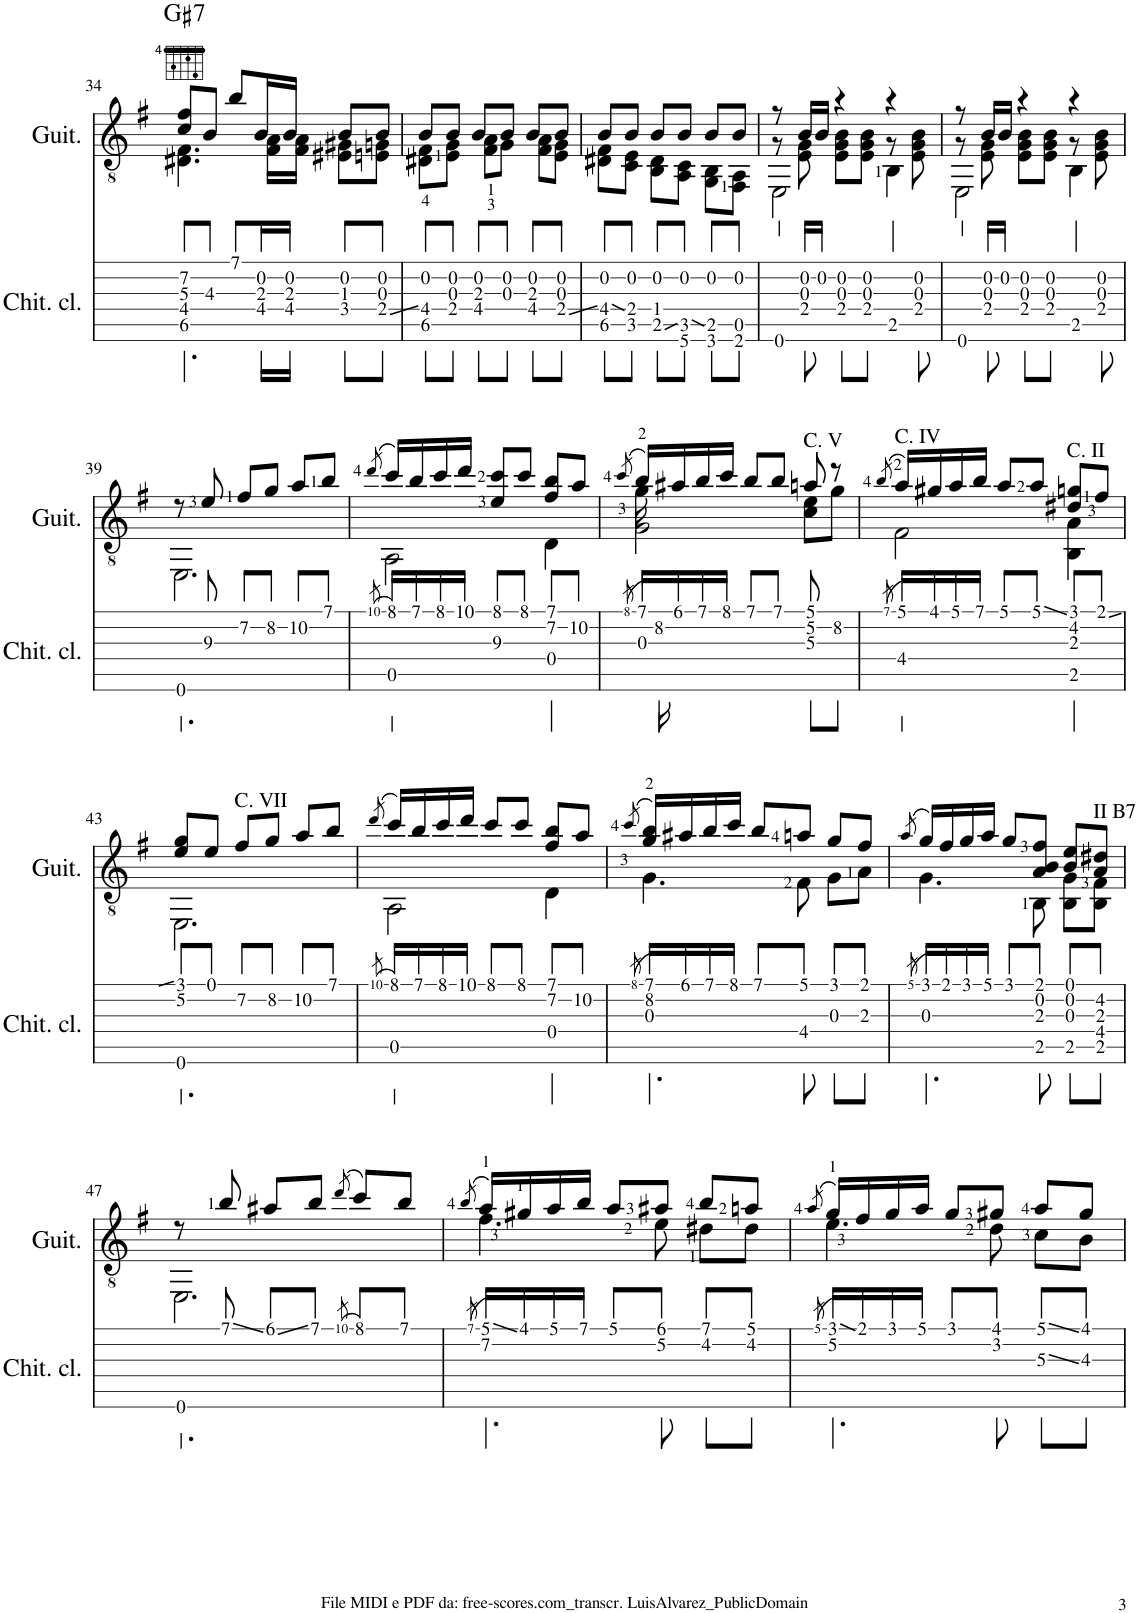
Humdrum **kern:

**kern	**kern	**harte
*part2	*part1	*part1
*staff2	*staff1	*
*I"Chitarra classica	*I"Guitar	*
*I'Chit. cl.	*I'Guit.	*
!!LO:PB:g=z
*	*clefGv2	*
*k[f#]	*k[f#]	*
*M3/4	*M3/4	*
=34	=34	=34
*^	*^	*
!	!	!	!	!LO:H:kt=7
8c/ 8f#/L	4.D#X\ 4.F#\	8c/ 8f#/L	4.D#X\ 4.F#\	G#:7
8B/J	.	8B/J	.	.
8b/L	.	8b/L	.	.
16B/L	16F#\ 16A\LL	16B/L	16F#\ 16A\LL	.
16B/JJ	16F#\ 16A\JJ	16B/JJ	16F#\ 16A\JJ	.
8B/L	8E#X\ 8G#X\L	8B/L	8E#X\ 8G#X\L	.
8B/J	8En\ 8Gn\J	8B/J	8En\ 8Gn\J	.
=35	=35	=35	=35	=35
8B/L	8D#X\ 8F#\L	8B/L	8D#X\ 8F#\L	.
8B/J	8E\ 8G\J	8B/J	8E\ 8G\J	.
8B/L	8F#\ 8A\L	8B/L	8F#\ 8A\L	.
8B/J	8G\J	8B/J	8G\J	.
8B/L	8F#\ 8A\L	8B/L	8F#\ 8A\L	.
8B/J	8E\ 8G\J	8B/J	8E\ 8G\J	.
=36	=36	=36	=36	=36
8B/L	8D#X\ 8F#\L	8B/L	8D#X\ 8F#\L	.
8B/J	8C\ 8E\J	8B/J	8C\ 8E\J	.
8B/L	8BB\ 8D#\L	8B/L	8BB\ 8D#\L	.
8B/J	8AA\ 8C\J	8B/J	8AA\ 8C\J	.
8B/L	8GG\ 8BB\L	8B/L	8GG\ 8BB\L	.
8B/J	8FF#\ 8AA\J	8B/J	8FF#\ 8AA\J	.
=37	=37	=37	=37	=37
*	*^	*	*^	*
8r	8r	2EE/	8r	8r	2EE\	.
16B/LL	8E\ 8G\	.	16B/LL	8E\ 8G\	.	.
16B/JJ	.	.	16B/JJ	.	.	.
4r	8E\ 8G\ 8B\L	.	4r	8E\ 8G\ 8B\L	.	.
.	8E\ 8G\ 8B\J	.	.	8E\ 8G\ 8B\J	.	.
4r	8r	4BB/	4r	8r	4BB\	.
.	8E\ 8G\ 8B\	.	.	8E\ 8G\ 8B\	.	.
=38	=38	=38	=38	=38	=38	=38
8r	8r	2EE/	8r	8r	2EE\	.
16B/LL	8E\ 8G\	.	16B/LL	8E\ 8G\	.	.
16B/JJ	.	.	16B/JJ	.	.	.
4r	8E\ 8G\ 8B\L	.	4r	8E\ 8G\ 8B\L	.	.
.	8E\ 8G\ 8B\J	.	.	8E\ 8G\ 8B\J	.	.
4r	8r	4BB/	4r	8r	4BB\	.
.	8E\ 8G\ 8B\	.	.	8E\ 8G\ 8B\	.	.
*	*v	*v	*	*	*	*
*	*	*	*v	*v	*
!!LO:LB:g=z
=39	=39	=39	=39	=39
8r	2.EE\	8r	2.EE\	.
8e/	.	8e/	.	.
8f#/L	.	8f#/L	.	.
8g/J	.	8g/J	.	.
8a/L	.	8a/L	.	.
8b/J	.	8b/J	.	.
=40	=40	=40	=40	=40
(8qdd/	.	(8qdd/	.	.
16cc/LL)	2AA\	16cc/LL)	2AA\	.
16b/	.	16b/	.	.
16cc/	.	16cc/	.	.
16dd/JJ	.	16dd/JJ	.	.
8e/ 8cc/L	.	8e/ 8cc/L	.	.
8cc/J	.	8cc/J	.	.
8f#/ 8b/L	4D\	8f#/ 8b/L	4D\	.
8a/J	.	8a/J	.	.
*v	*v	*	*	*
*	*v	*v	*
=41	=41	=41
(8qcc/	(8qcc/	.
*^	*^	*
*	*^	*	*^	*
16b/LL)	16g\	2G/	16b/LL)	16g\	2G\	.
16a#X/	4..ryy	.	16a#X/	4..ryy	.	.
16b/	.	.	16b/	.	.	.
16cc/JJ	.	.	16cc/JJ	.	.	.
8b/L	.	.	8b/L	.	.	.
8b/J	.	.	8b/J	.	.	.
!	!	!	!LO:TX:a:t=C. V	!	!	!
8an/	8c\ 8e\L	4ryy	8an/	8c\ 8e\L	4ryy	.
8r	8g\J	.	8r	8g\J	.	.
*v	*v	*v	*	*	*	*
*	*v	*v	*v	*
=42	=42	=42
(8qb/	(8qb/	.
*^	*^	*
!	!	!LO:TX:a:t=C. IV	!	!
16a/LL)	2F#\	16a/LL)	2F#\	.
16g#X/	.	16g#X/	.	.
16a/	.	16a/	.	.
16b/JJ	.	16b/JJ	.	.
8a/L	.	8a/L	.	.
8a/J	.	8a/J	.	.
!	!	!LO:TX:a:t=C. II	!	!
8d#X/ 8gn/L	4BB\ 4A\	8d#X/ 8gn/L	4BB\ 4A\	.
8f#/J	.	8f#/J	.	.
!!LO:LB:g=z	!!
=43	=43	=43	=43	=43
8e/ 8g/L	2.EE\	8e/ 8g/L	2.EE\	.
8e/J	.	8e/J	.	.
!	!	!LO:TX:a:t=C. VII	!	!
8f#/L	.	8f#/L	.	.
8g/J	.	8g/J	.	.
8a/L	.	8a/L	.	.
8b/J	.	8b/J	.	.
=44	=44	=44	=44	=44
(8qdd/	.	(8qdd/	.	.
16cc/LL)	2AA\	16cc/LL)	2AA\	.
16b/	.	16b/	.	.
16cc/	.	16cc/	.	.
16dd/JJ	.	16dd/JJ	.	.
8cc/L	.	8cc/L	.	.
8cc/J	.	8cc/J	.	.
8f#/ 8b/L	4D\	8f#/ 8b/L	4D\	.
8a/J	.	8a/J	.	.
=45	=45	=45	=45	=45
(8qcc/	.	(8qcc/	.	.
16g/ 16b/LL)	4.G\	16g/ 16b/LL)	4.G\	.
16a#X/	.	16a#X/	.	.
16b/	.	16b/	.	.
16cc/JJ	.	16cc/JJ	.	.
8b/L	.	8b/L	.	.
8an/J	8F#\	8an/J	8F#\	.
8g/L	8G\L	8g/L	8G\L	.
8f#/J	8A\J	8f#/J	8A\J	.
=46	=46	=46	=46	=46
(8qa/	.	(8qa/	.	.
16g/LL)	4.G\	16g/LL)	4.G\	.
16f#/	.	16f#/	.	.
16g/	.	16g/	.	.
16a/JJ	.	16a/JJ	.	.
8g/L	.	8g/L	.	.
8A/ 8B/ 8f#/J	8BB\	8A/ 8B/ 8f#/J	8BB\	.
8B/ 8e/L	8BB\ 8G\L	8B/ 8e/L	8BB\ 8G\L	.
!	!	!LO:TX:a:t=II B7	!	!
8A/ 8d#X/J	8BB\ 8F#\J	8A/ 8d#X/J	8BB\ 8F#\J	.
!!LO:LB:g=z	!!
=47	=47	=47	=47	=47
8r	2.EE\	8r	2.EE\	.
8b/	.	8b/	.	.
8a#X/L	.	8a#X/L	.	.
8b/J	.	8b/J	.	.
(8qdd/	.	(8qdd/	.	.
8cc/L)	.	8cc/L)	.	.
8b/J	.	8b/J	.	.
=48	=48	=48	=48	=48
(8qb/	.	(8qb/	.	.
16a/LL)	4.f#\	16a/LL)	4.f#\	.
16g#X/	.	16g#X/	.	.
16a/	.	16a/	.	.
16b/JJ	.	16b/JJ	.	.
8a/L	.	8a/L	.	.
8a#X/J	8e\	8a#X/J	8e\	.
8b/L	8d#X\L	8b/L	8d#X\L	.
8an/J	8d#\J	8an/J	8d#\J	.
=49	=49	=49	=49	=49
(8qa/	.	(8qa/	.	.
16g/LL)	4.e\	16g/LL)	4.e\	.
16f#/	.	16f#/	.	.
16g/	.	16g/	.	.
16a/JJ	.	16a/JJ	.	.
8g/L	.	8g/L	.	.
8g#X/J	8d\	8g#X/J	8d\	.
8a/L	8c\L	8a/L	8c\L	.
8g#/J	8B\J	8g#/J	8B\J	.
*v	*v	*	*	*
*	*v	*v	*
=	=	=
*-	*-	*-
